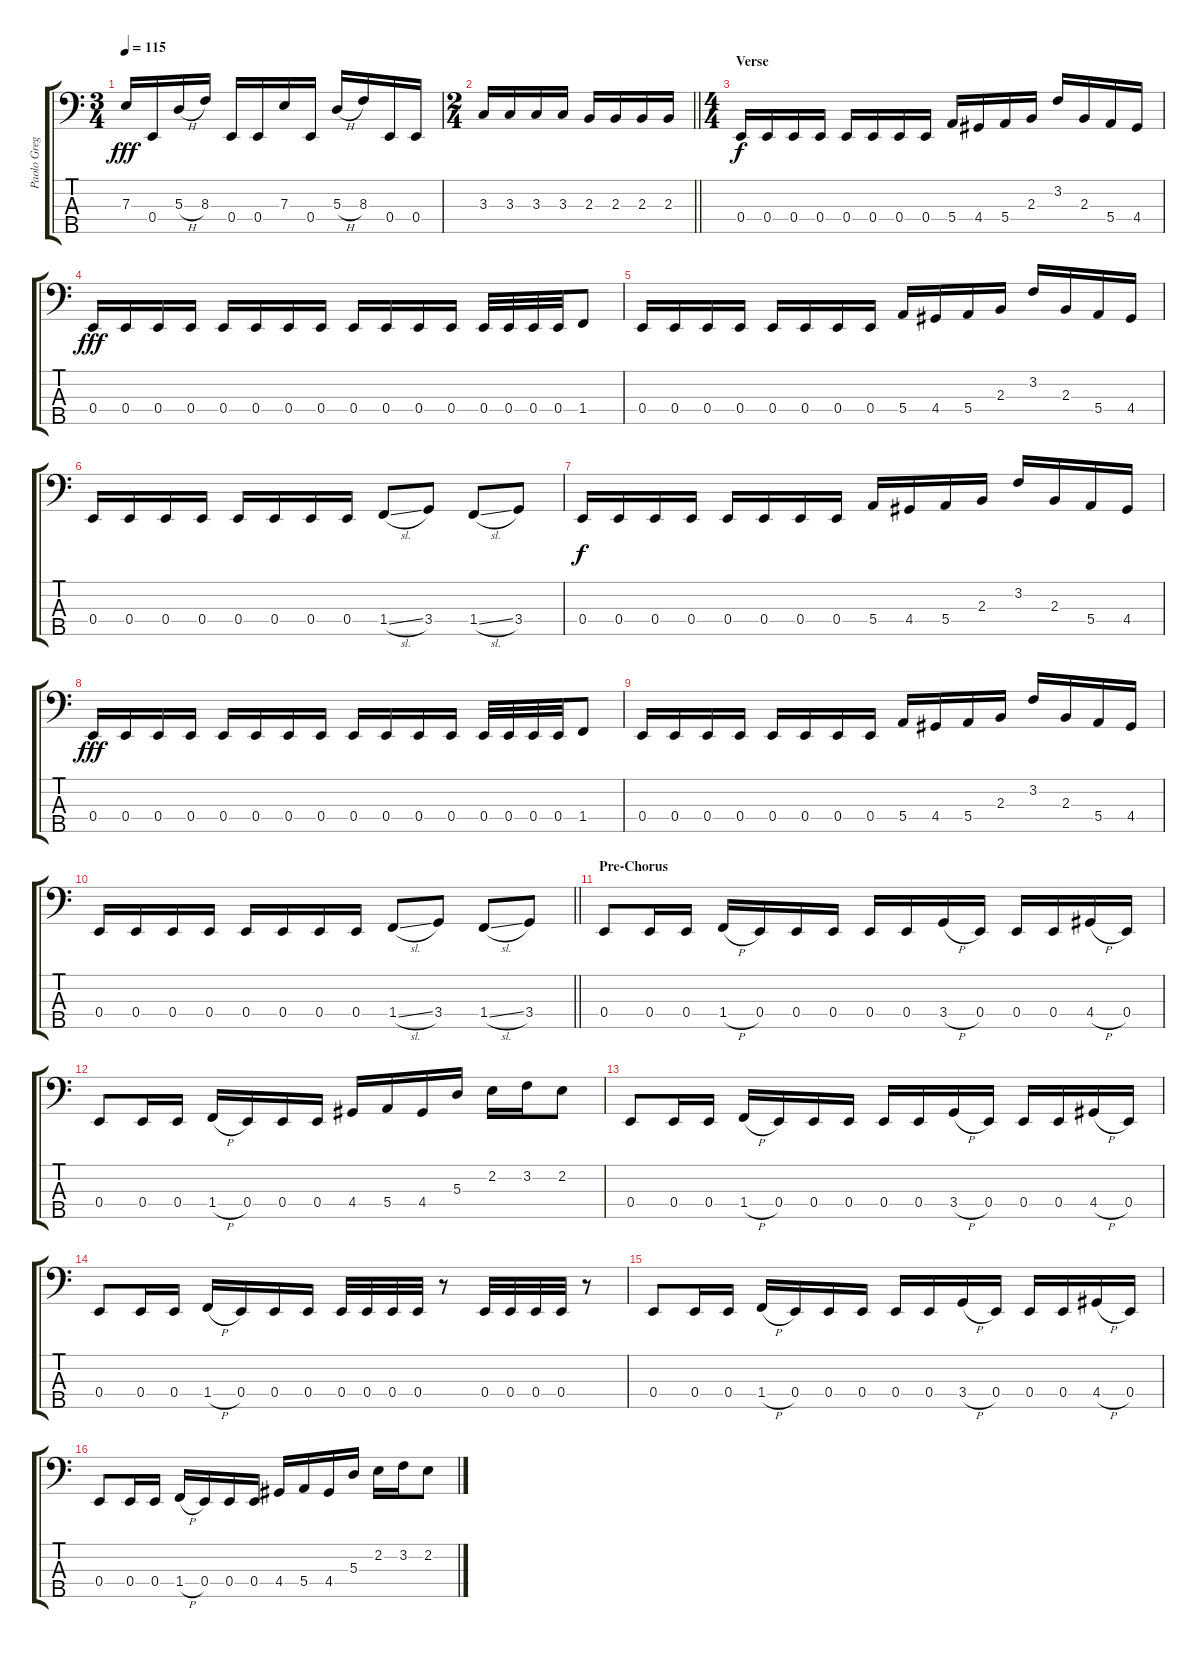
\track ("Paolo Gregoletto" "Paolo Greg") {instrument electricbassfinger}
\staff {score tabs}
\tuning (G2 D2 A1 E1 B0) {hide}
\ts (3 4)
\tempo 115
\clef f4
\ks c
7.3.16{dy fff} 0.4.16 5.3{h}.16 8.3.16 0.4.16 0.4.16 7.3.16 0.4.16 5.3{h}.16 8.3.16 0.4.16 0.4.16 |
\ts (2 4)
\barLineRight lightlight
3.3.16 3.3.16 3.3.16 3.3.16 2.3.16 2.3.16 2.3.16 2.3.16 |
\ts (4 4)
\section ("" "Verse")
0.4.16{dy f} 0.4.16 0.4.16 0.4.16 0.4.16 0.4.16 0.4.16 0.4.16 5.4.16 4.4.16 5.4.16 2.3.16 3.2.16 2.3.16 5.4.16 4.4.16 |
0.4.16{dy fff} 0.4.16 0.4.16 0.4.16 0.4.16 0.4.16 0.4.16 0.4.16 0.4.16 0.4.16 0.4.16 0.4.16 0.4.32 0.4.32 0.4.32 0.4.32 1.4.8 |
0.4.16 0.4.16 0.4.16 0.4.16 0.4.16 0.4.16 0.4.16 0.4.16 5.4.16 4.4.16 5.4.16 2.3.16 3.2.16 2.3.16 5.4.16 4.4.16 |
0.4.16 0.4.16 0.4.16 0.4.16 0.4.16 0.4.16 0.4.16 0.4.16 1.4{sl}.8 3.4.8 1.4{sl}.8 3.4.8 |
0.4.16{dy f} 0.4.16 0.4.16 0.4.16 0.4.16 0.4.16 0.4.16 0.4.16 5.4.16 4.4.16 5.4.16 2.3.16 3.2.16 2.3.16 5.4.16 4.4.16 |
0.4.16{dy fff} 0.4.16 0.4.16 0.4.16 0.4.16 0.4.16 0.4.16 0.4.16 0.4.16 0.4.16 0.4.16 0.4.16 0.4.32 0.4.32 0.4.32 0.4.32 1.4.8 |
0.4.16 0.4.16 0.4.16 0.4.16 0.4.16 0.4.16 0.4.16 0.4.16 5.4.16 4.4.16 5.4.16 2.3.16 3.2.16 2.3.16 5.4.16 4.4.16 |
\barLineRight lightlight
0.4.16 0.4.16 0.4.16 0.4.16 0.4.16 0.4.16 0.4.16 0.4.16 1.4{sl}.8 3.4.8 1.4{sl}.8 3.4.8 |
\section ("" "Pre-Chorus")
0.4.8 0.4.16 0.4.16 1.4{h}.16 0.4.16 0.4.16 0.4.16 0.4.16 0.4.16 3.4{h}.16 0.4.16 0.4.16 0.4.16 4.4{h}.16 0.4.16 |
0.4.8 0.4.16 0.4.16 1.4{h}.16 0.4.16 0.4.16 0.4.16 4.4.16 5.4.16 4.4.16 5.3.16 2.2.16 3.2.16 2.2.8 |
0.4.8 0.4.16 0.4.16 1.4{h}.16 0.4.16 0.4.16 0.4.16 0.4.16 0.4.16 3.4{h}.16 0.4.16 0.4.16 0.4.16 4.4{h}.16 0.4.16 |
0.4.8 0.4.16 0.4.16 1.4{h}.16 0.4.16 0.4.16 0.4.16 0.4.32 0.4.32 0.4.32 0.4.32 r.8 0.4.32 0.4.32 0.4.32 0.4.32 r.8 |
0.4.8 0.4.16 0.4.16 1.4{h}.16 0.4.16 0.4.16 0.4.16 0.4.16 0.4.16 3.4{h}.16 0.4.16 0.4.16 0.4.16 4.4{h}.16 0.4.16 |
0.4.8 0.4.16 0.4.16 1.4{h}.16 0.4.16 0.4.16 0.4.16 4.4.16 5.4.16 4.4.16 5.3.16 2.2.16 3.2.16 2.2.8
